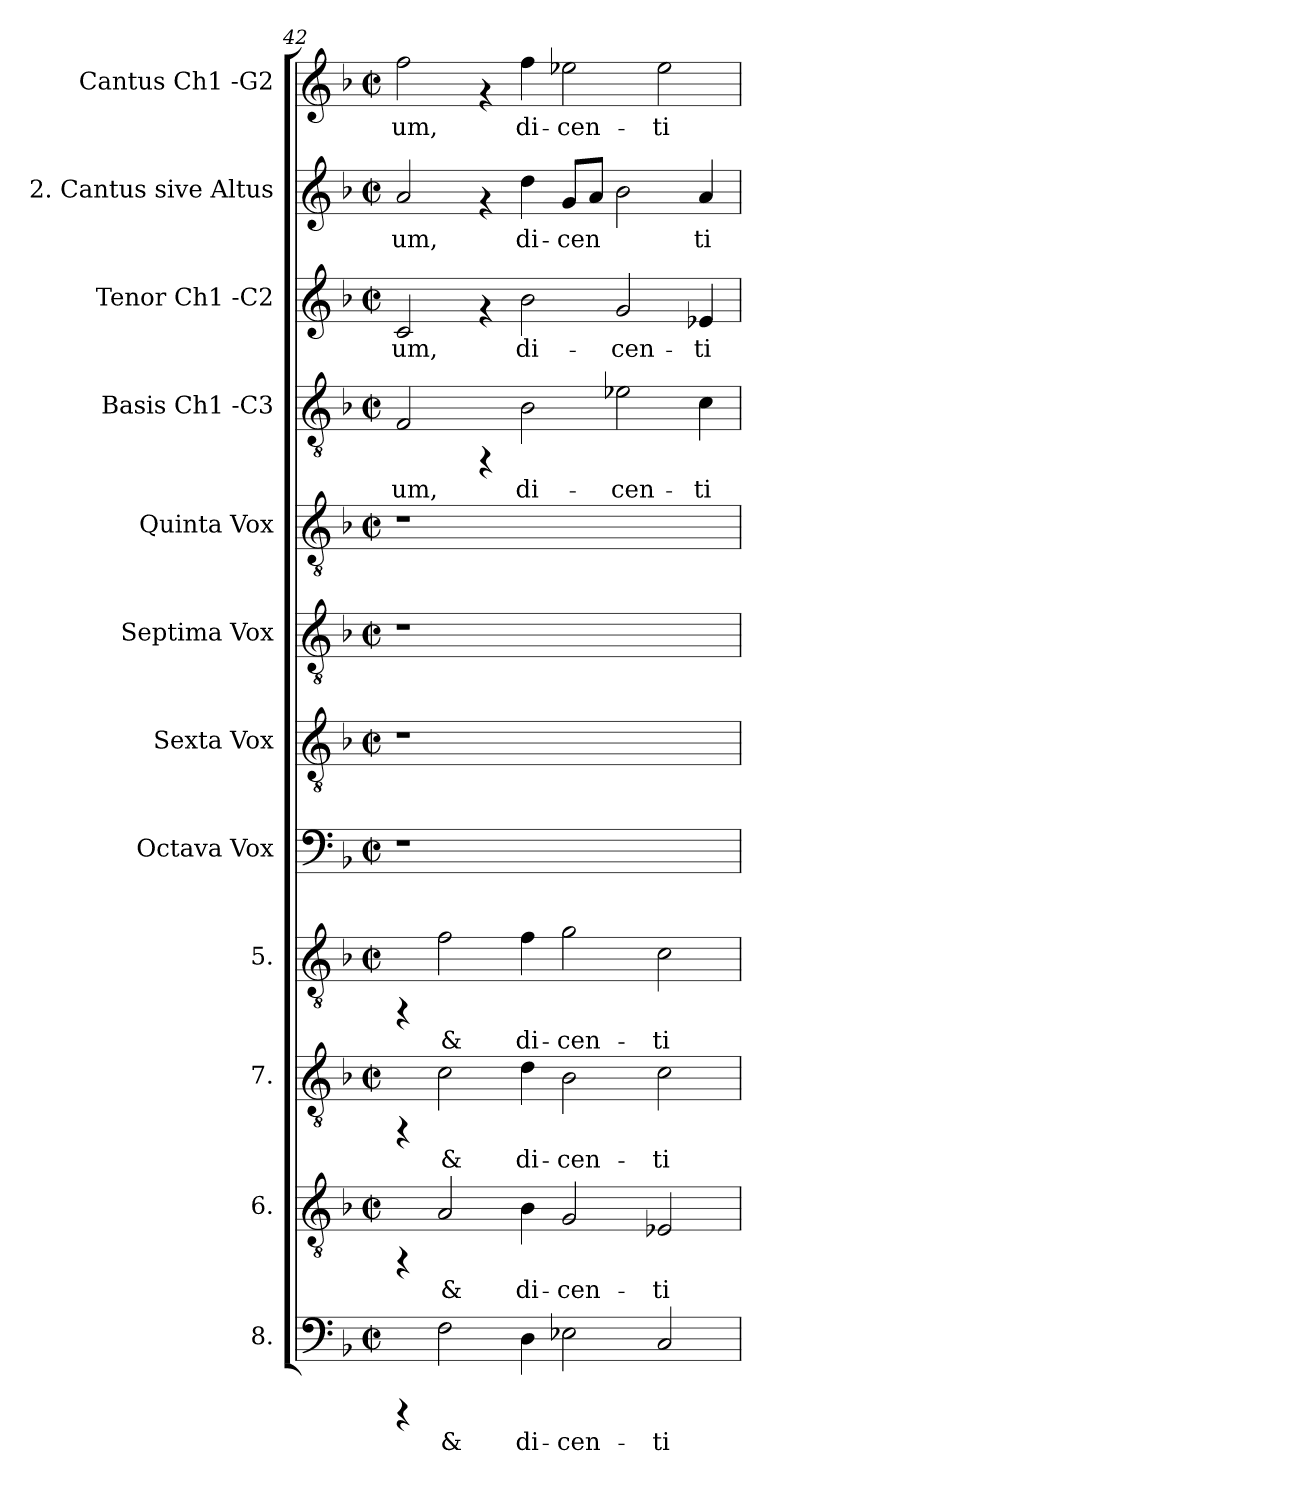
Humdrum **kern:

**kern	**text	**kern	**text	**kern	**text	**kern	**text	**kern	**kern	**kern	**kern	**kern	**text	**kern	**text	**kern	**text	**kern	**text
*part12	*part12	*part11	*part11	*part10	*part10	*part9	*part9	*part8	*part7	*part6	*part5	*part4	*part4	*part3	*part3	*part2	*part2	*part1	*part1
*staff12	*staff12	*staff11	*staff11	*staff10	*staff10	*staff9	*staff9	*staff8	*staff7	*staff6	*staff5	*staff4	*staff4	*staff3	*staff3	*staff2	*staff2	*staff1	*staff1
*I"8.	*	*I"6.	*	*I"7.	*	*I"5.	*	*I"Octava  Vox	*I"Sexta  Vox	*I"Septima  Vox	*I"Quinta  Vox	*I"Basis  Ch1 -C3	*	*I"Tenor  Ch1 -C2	*	*I"2. Cantus sive  Altus	*	*I"Cantus  Ch1 -G2	*
*	*	*	*	*	*	*	*	*	*	*	*	*I'B	*	*I'T	*	*I'A	*	*I'C	*
*clefF4	*	*clefGv2	*	*clefGv2	*	*clefGv2	*	*clefF4	*clefGv2	*clefGv2	*clefGv2	*clefGv2	*	*clefG2	*	*clefG2	*	*clefG2	*
*k[b-]	*	*k[b-]	*	*k[b-]	*	*k[b-]	*	*k[b-]	*k[b-]	*k[b-]	*k[b-]	*k[b-]	*	*k[b-]	*	*k[b-]	*	*k[b-]	*
*F:	*	*F:	*	*F:	*	*F:	*	*F:	*F:	*F:	*F:	*F:	*	*F:	*	*F:	*	*F:	*
*M2/2	*	*M2/2	*	*M2/2	*	*M2/2	*	*M2/2	*M2/2	*M2/2	*M2/2	*M2/2	*	*M2/2	*	*M2/2	*	*M2/2	*
*met(c|)	*	*met(c|)	*	*met(c|)	*	*met(c|)	*	*met(c|)	*met(c|)	*met(c|)	*met(c|)	*met(c|)	*	*met(c|)	*	*met(c|)	*	*met(c|)	*
=42	=42	=42	=42	=42	=42	=42	=42	=42	=42	=42	=42	=42	=42	=42	=42	=42	=42	=42	=42
!	!	!	!	!	!	!	!	!	!	!	!	!	!LO:LY:b:cj	!	!LO:LY:b:cj	!	!LO:LY:b:cj	!	!LO:LY:b:cj
4rCCC	.	4rFF	.	4rFF	.	4rFF	.	1r	1r	1r	1r	2F/	-um,	2c/	-um,	2a/	-um,	2ff\	-um,
!	!LO:LY:b:cj	!	!LO:LY:b:cj	!	!LO:LY:b:cj	!	!LO:LY:b:cj	!	!	!	!	!	!	!	!	!	!	!	!
2F\	&	2A/	&	2c\	&	2f\	&	.	.	.	.	.	.	.	.	.	.	.	.
.	.	.	.	.	.	.	.	.	.	.	.	4rFF	.	4rf	.	4rf	.	4rf	.
!	!LO:LY:b:cj	!	!LO:LY:b:cj	!	!LO:LY:b:cj	!	!LO:LY:b:cj	!	!	!	!	!	!LO:LY:b:cj	!	!LO:LY:b:cj	!	!LO:LY:b:cj	!	!LO:LY:b:cj
4D\	di-	4B-\	di-	4d\	di-	4f\	di-	.	.	.	.	2B-\	di-	2b-\	di-	4dd\	di-	4ff\	di-
!	!LO:LY:b:cj	!	!LO:LY:b:cj	!	!LO:LY:b:cj	!	!LO:LY:b:cj	!	!	!	!	!	!	!	!	!	!LO:LY:b:cj	!	!LO:LY:b:cj
2E-X\	-cen-	2G/	-cen-	2B-\	-cen-	2g\	-cen-	1ryy	1ryy	1ryy	1ryy	.	.	.	.	8g/L	-cen-	2ee-X\	-cen-
!	!	!	!	!	!	!	!	!	!	!	!	!	!	!	!	!	!LO:LY:b:cj	!	!
.	.	.	.	.	.	.	.	.	.	.	.	.	.	.	.	8a/J	--	.	.
!	!	!	!	!	!	!	!	!	!	!	!	!	!LO:LY:b:cj	!	!LO:LY:b:cj	!	!LO:LY:b:cj	!	!
.	.	.	.	.	.	.	.	.	.	.	.	2e-X\	-cen-	2g/	-cen-	2b-\	--	.	.
!	!LO:LY:b:cj	!	!LO:LY:b:cj	!	!LO:LY:b:cj	!	!LO:LY:b:cj	!	!	!	!	!	!	!	!	!	!	!	!LO:LY:b:cj
2C/	-ti-	2E-X/	-ti-	2c\	-ti-	2c\	-ti-	.	.	.	.	.	.	.	.	.	.	2ee-\	-ti-
!	!	!	!	!	!	!	!	!	!	!	!	!	!LO:LY:b:cj	!	!LO:LY:b:cj	!	!LO:LY:b:cj	!	!
.	.	.	.	.	.	.	.	.	.	.	.	4c\	-ti-	4e-X/	-ti-	4a/	-ti-	.	.
=	=	=	=	=	=	=	=	=	=	=	=	=	=	=	=	=	=	=	=
*-	*-	*-	*-	*-	*-	*-	*-	*-	*-	*-	*-	*-	*-	*-	*-	*-	*-	*-	*-
